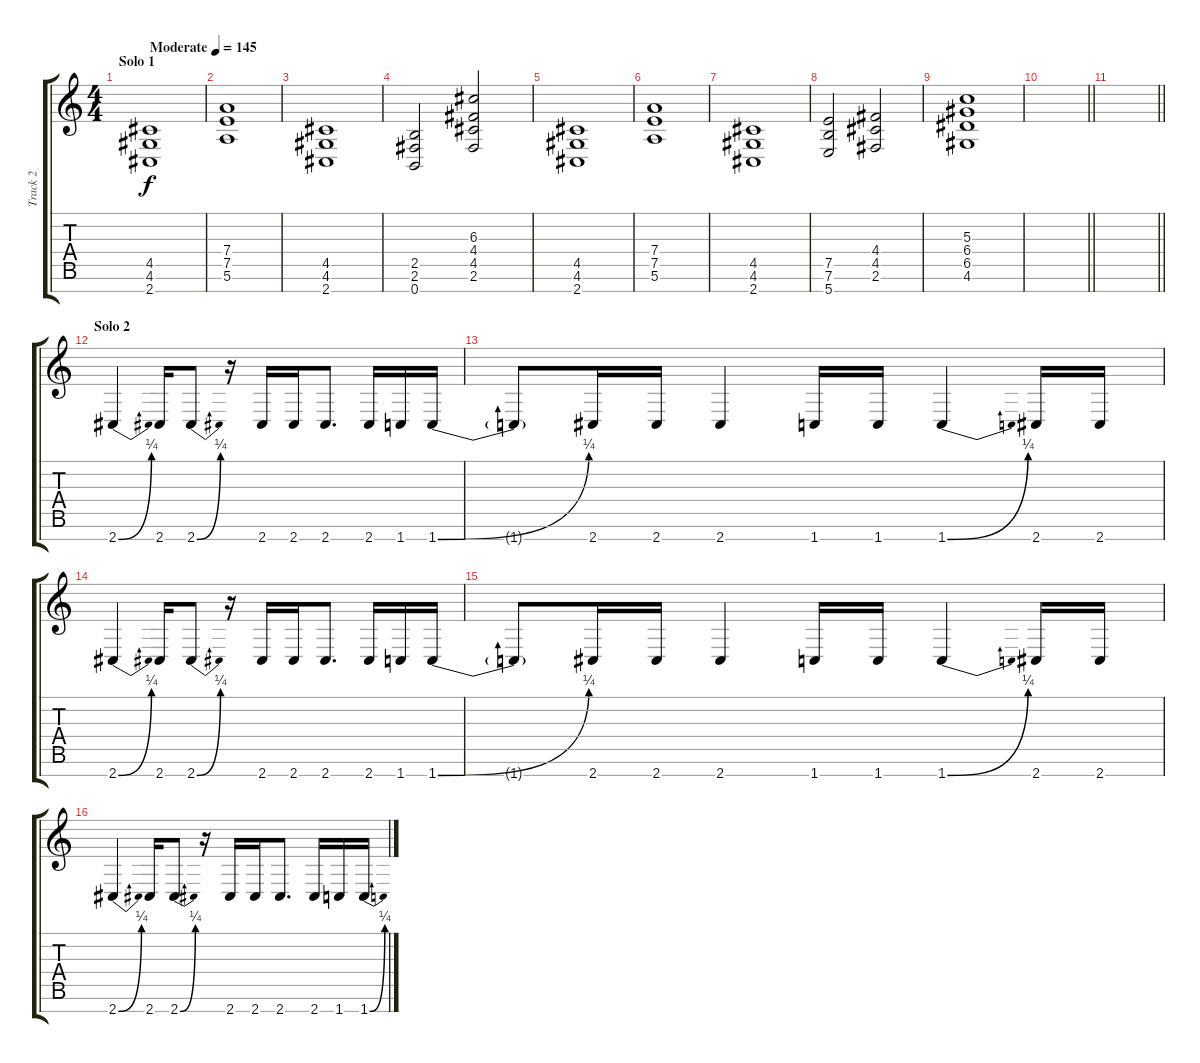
\track ("Track 2" "Track 2") {instrument distortionguitar}
\staff {score tabs}
\tuning (E4 B3 G3 D3 A2 E2 B1) {hide}
\ts (4 4)
\section ("" "Solo 1")
\tempo (145 "Moderate")
\clef g2
\ks c
(4.5 4.6 2.7).1{dy f instrument distortionguitar} |
(7.4 7.5 5.6).1 |
(4.5 4.6 2.7).1 |
(2.5 2.6 0.7).2 (6.3 4.4 4.5 2.6).2 |
(4.5 4.6 2.7).1 |
(7.4 7.5 5.6).1 |
(4.5 4.6 2.7).1 |
(7.5 7.6 5.7).2 (4.4 4.5 2.6).2 |
(5.3 6.4 6.5 4.6).1{volume 0} |
\barLineRight lightlight
|
\barLineRight lightlight
|
\section ("" "Solo 2")
2.7{be (bend 0 0 60 1)}.4{volume 13} 2.7.16 2.7{be (bend 0 0 60 1)}.8 r.16 2.7.16 2.7.16 2.7.8{d} 2.7.16 1.7.16 1.7{be (bend 0 0 60 1)}.16 |
1.7{t}.8 2.7.16 2.7.16 2.7.4 1.7.16 1.7.16 1.7{be (bend 0 0 60 1)}.4 2.7.16 2.7.16 |
2.7{be (bend 0 0 60 1)}.4 2.7.16 2.7{be (bend 0 0 60 1)}.8 r.16 2.7.16 2.7.16 2.7.8{d} 2.7.16 1.7.16 1.7{be (bend 0 0 60 1)}.16 |
1.7{t}.8 2.7.16 2.7.16 2.7.4 1.7.16 1.7.16 1.7{be (bend 0 0 60 1)}.4 2.7.16 2.7.16 |
2.7{be (bend 0 0 60 1)}.4 2.7.16 2.7{be (bend 0 0 60 1)}.8 r.16 2.7.16 2.7.16 2.7.8{d} 2.7.16 1.7.16 1.7{be (bend 0 0 60 1)}.16
